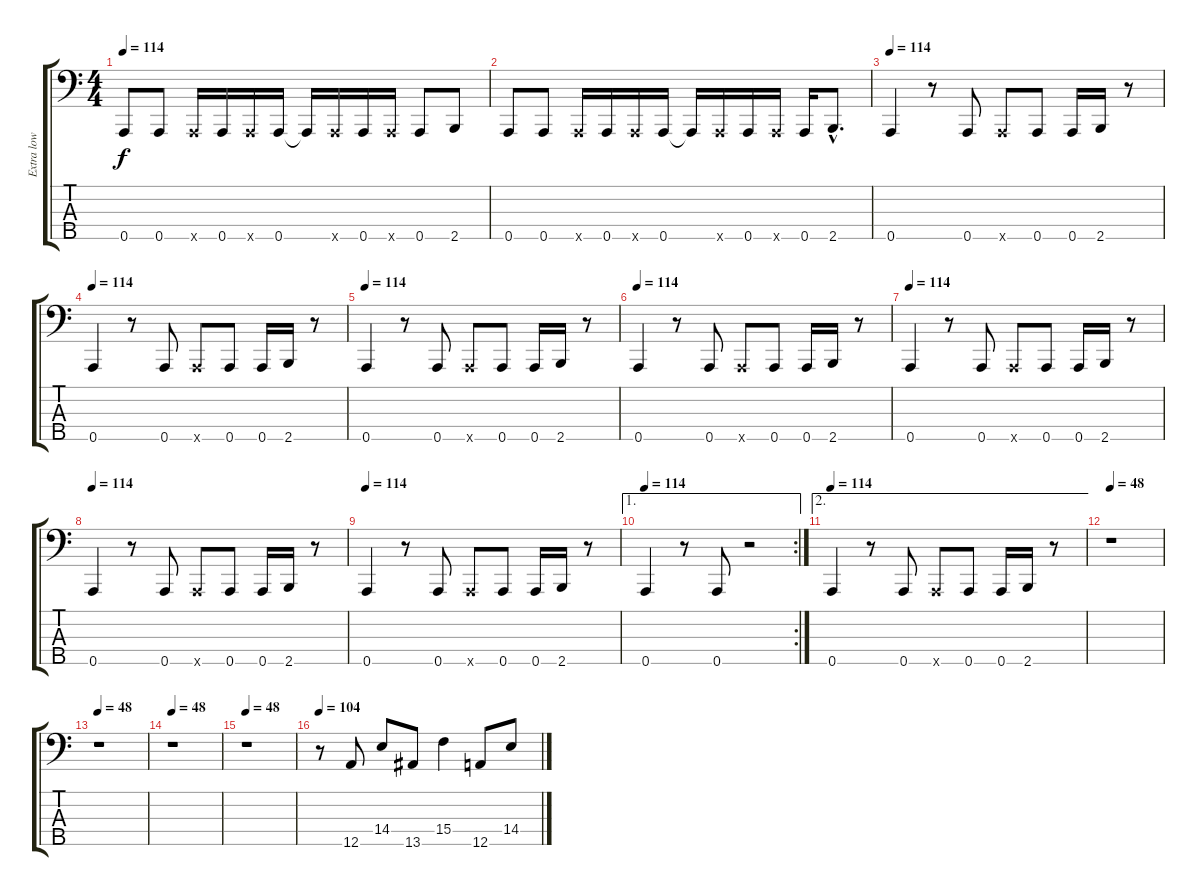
\track ("Extra low sound" "Extra low ") {instrument electricbassfinger}
\staff {score tabs}
\tuning (F2 C2 G1 D1 A0) {hide}
\ts (4 4)
\tempo 114
\clef f4
\ks c
0.5.8{dy f} 0.5.8 0.5{x}.16 0.5.16 0.5{x}.16 0.5.16 0.5{t}.16 0.5{x}.16 0.5.16 0.5{x}.16 0.5.8 2.5.8 |
0.5.8 0.5.8 0.5{x}.16 0.5.16 0.5{x}.16 0.5.16 0.5{t}.16 0.5{x}.16 0.5.16 0.5{x}.16 0.5.16 2.5{hac}.8{d} |
\tempo 114
0.5.4 r.8 0.5.8 0.5{x}.8 0.5.8 0.5.16 2.5.16 r.8 |
\tempo 114
0.5.4 r.8 0.5.8 0.5{x}.8 0.5.8 0.5.16 2.5.16 r.8 |
\tempo 114
0.5.4 r.8 0.5.8 0.5{x}.8 0.5.8 0.5.16 2.5.16 r.8 |
\tempo 114
0.5.4 r.8 0.5.8 0.5{x}.8 0.5.8 0.5.16 2.5.16 r.8 |
\tempo 114
0.5.4 r.8 0.5.8 0.5{x}.8 0.5.8 0.5.16 2.5.16 r.8 |
\tempo 114
0.5.4 r.8 0.5.8 0.5{x}.8 0.5.8 0.5.16 2.5.16 r.8 |
\tempo 114
0.5.4 r.8 0.5.8 0.5{x}.8 0.5.8 0.5.16 2.5.16 r.8 |
\ae 1
\rc 2
\tempo 114
0.5.4 r.8 0.5.8 r.2 |
\ae 2
\tempo 114
0.5.4 r.8 0.5.8 0.5{x}.8 0.5.8 0.5.16 2.5.16 r.8 |
\tempo 48
r.1 |
\tempo 48
r.1 |
\tempo 48
r.1 |
\tempo 48
r.1 |
\tempo 104
r.8{instrument electricbassfinger} 12.5.8 14.4.8 13.5.8 15.4.4 12.5.8 14.4.8
